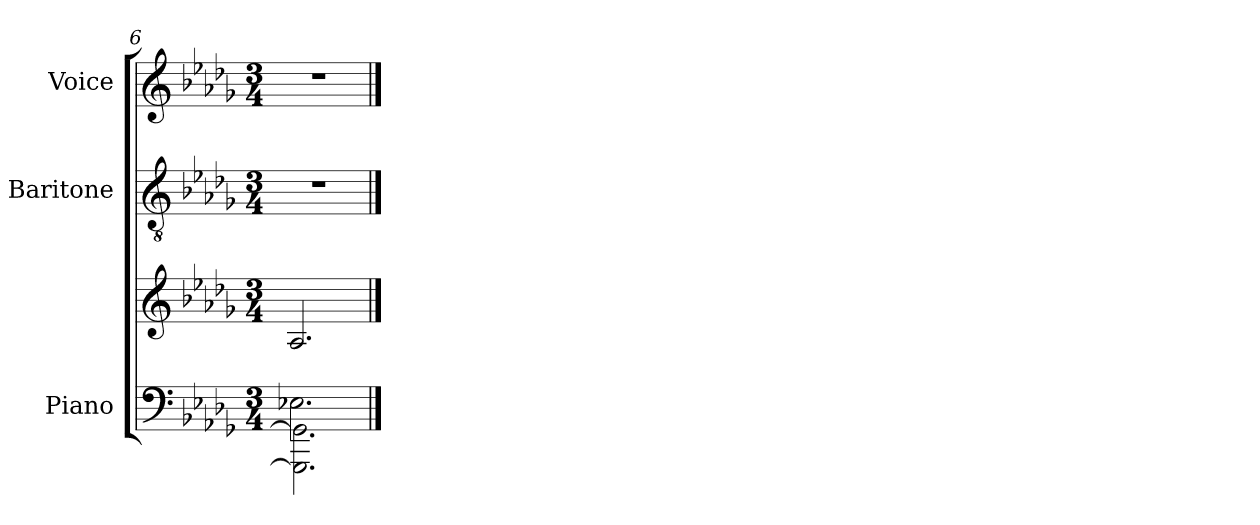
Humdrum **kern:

**kern	**kern	**kern	**kern
*part3	*part3	*part2	*part1
*staff4	*staff3	*staff2	*staff1
*I"Piano	*	*I"Baritone	*I"Voice
*I'Pno	*	*	*
*clefF4	*clefG2	*clefGv2	*clefG2
*k[b-e-a-d-g-]	*k[b-e-a-d-g-]	*k[b-e-a-d-g-]	*k[b-e-a-d-g-]
*M3/4	*M3/4	*M3/4	*M3/4
=6	=6	=6	=6
*^	*	*	*
2.E-X\	2.GGG-\] 2.GG-\]	2.A-/	2.r	2.r
*v	*v	*	*	*
==	==	==	==
*-	*-	*-	*-
